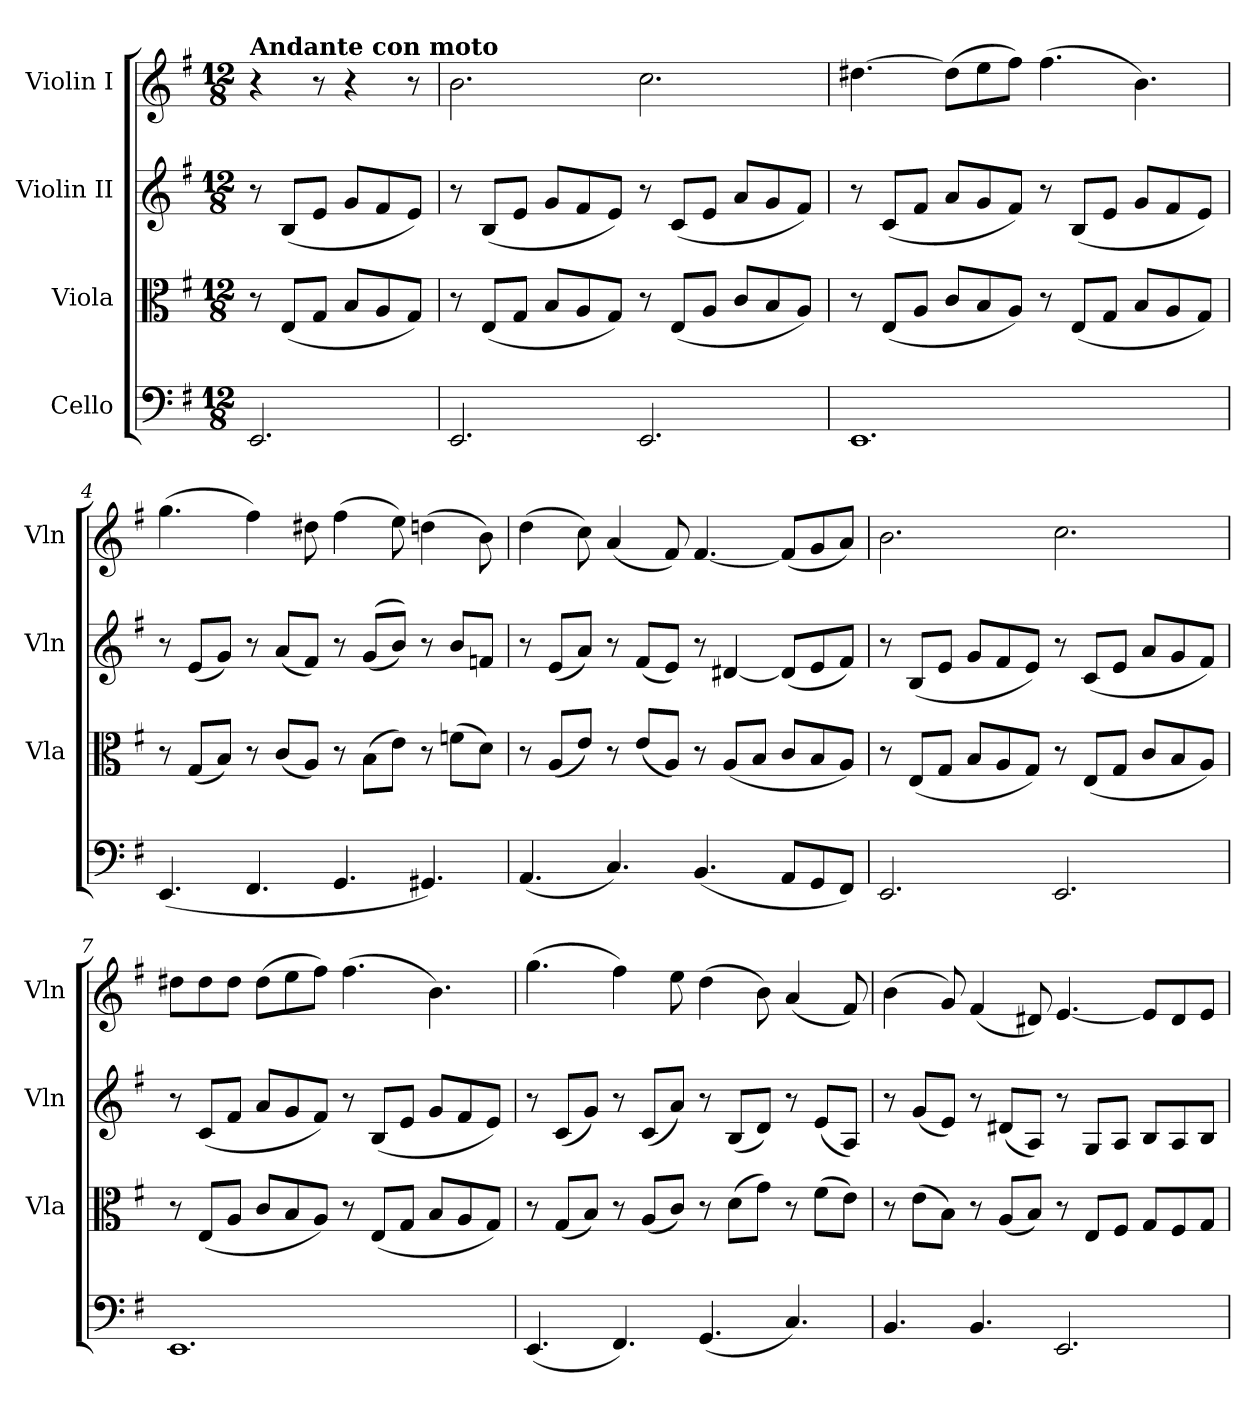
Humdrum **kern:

**kern	**kern	**kern	**kern
*part4	*part3	*part2	*part1
*staff4	*staff3	*staff2	*staff1
*I"Cello	*I"Viola	*I"Violin II	*I"Violin I
*	*I'Vla	*I'Vln	*I'Vln
*clefF4	*clefC3	*clefG2	*clefG2
*k[f#]	*k[f#]	*k[f#]	*k[f#]
*M12/8	*M12/8	*M12/8	*M12/8
=1	=1	=1	=1
!	!	!	!LO:TX:a:B:t=Andante con moto
2.EE/	8r	8r	4r
.	(<8E/L	(<8B/L	.
.	8G/J	8e/J	8r
.	8B/L	8g/L	4r
.	8A/	8f#/	.
.	8G/J)	8e/J)	8r
=2	=2	=2	=2
2.EE/	8r	8r	2.b\
.	(<8E/L	(<8B/L	.
.	8G/J	8e/J	.
.	8B/L	8g/L	.
.	8A/	8f#/	.
.	8G/J)	8e/J)	.
2.EE/	8r	8r	2.cc\
.	(<8E/L	(<8c/L	.
.	8A/J	8e/J	.
.	8c/L	8a/L	.
.	8B/	8g/	.
.	8A/J)	8f#/J)	.
=3	=3	=3	=3
1.EE	8r	8r	[4.dd#X\
.	(<8E/L	(<8c/L	.
.	8A/J	8f#/J	.
.	8c/L	8a/L	(>8dd#\L]
.	8B/	8g/	8ee\
.	8A/J)	8f#/J)	8ff#\J)
.	8r	8r	(>4.ff#\
.	(<8E/L	(<8B/L	.
.	8G/J	8e/J	.
.	8B/L	8g/L	4.b\)
.	8A/	8f#/	.
.	8G/J)	8e/J)	.
=4	=4	=4	=4
(<4.EE/	8r	8r	(>4.gg\
.	(<8G/L	(<8e/L	.
.	8B/J)	8g/J)	.
4.FF#/	8r	8r	4ff#\)
.	(<8c/L	(<8a/L	.
.	8A/J)	8f#/J)	8dd#X\
4.GG/	8r	8r	(>4ff#\
.	(>8B\L	(<(<8g/L	.
.	8e\J)	8b/J))	8ee\)
4.GG#X/)	8r	8r	(>4ddn\
.	(>8fn\L	8b/L	.
.	8d\J)	8fn/J	8b\)
=5	=5	=5	=5
(<4.AA/	8r	8r	(>4dd\
.	(<8A/L	(<8e/L	.
.	8e/J)	8a/J)	8cc\)
4.C/)	8r	8r	(<4a/
.	(<8e/L	(<8f#/L	.
.	8A/J)	8e/J)	8f#/)
(<4.BB/	8r	8r	[4.f#/
.	(<8A/L	[4d#X/	.
.	8B/J	.	.
8AA/L	8c/L	(<8d#/L]	(<8f#/L]
8GG/	8B/	8e/	8g/
8FF#/J)	8A/J)	8f#/J)	8a/J)
=6	=6	=6	=6
2.EE/	8r	8r	2.b\
.	(<8E/L	(<8B/L	.
.	8G/J	8e/J	.
.	8B/L	8g/L	.
.	8A/	8f#/	.
.	8G/J)	8e/J)	.
2.EE/	8r	8r	2.cc\
.	(<8E/L	(<8c/L	.
.	8G/J	8e/J	.
.	8c/L	8a/L	.
.	8B/	8g/	.
.	8A/J)	8f#/J)	.
!!LO:LB:g=z
=7	=7	=7	=7
1.EE	8r	8r	8dd#X\L
.	(<8E/L	(<8c/L	8dd#\
.	8A/J	8f#/J	8dd#\J
.	8c/L	8a/L	(>8dd#\L
.	8B/	8g/	8ee\
.	8A/J)	8f#/J)	8ff#\J)
.	8r	8r	(>4.ff#\
.	(<8E/L	(<8B/L	.
.	8G/J	8e/J	.
.	8B/L	8g/L	4.b\)
.	8A/	8f#/	.
.	8G/J)	8e/J)	.
=8	=8	=8	=8
(<4.EE/	8r	8r	(>4.gg\
.	(<8G/L	(<8c/L	.
.	8B/J)	8g/J)	.
4.FF#/)	8r	8r	4ff#\)
.	(<8A/L	(<8c/L	.
.	8c/J)	8a/J)	8ee\
(<4.GG/	8r	8r	(>4dd\
.	(>8d\L	(<8B/L	.
.	8g\J)	8d/J)	8b\)
4.C/)	8r	8r	(<4a/
.	(>8f#\L	(<8e/L	.
.	8e\J)	8A/J)	8f#/)
=9	=9	=9	=9
4.BB/	8r	8r	(>4b\
.	(>8e\L	(<8g/L	.
.	8B\J)	8e/J)	8g/)
4.BB/	8r	8r	(<4f#/
.	(<8A/L	(<8d#X/L	.
.	8B/J)	8A/J)	8d#X/)
2.EE/	8r	8r	[4.e/
.	8E/L	8G/L	.
.	8F#/J	8A/J	.
.	8G/L	8B/L	8e/L]
.	8F#/	8A/	8d#/
.	8G/J	8B/J	8e/J
=	=	=	=
*-	*-	*-	*-
